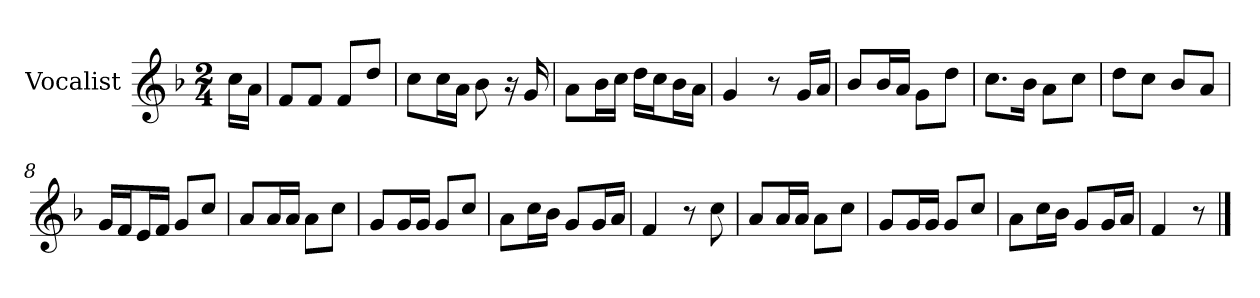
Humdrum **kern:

**kern
*part1
*staff1
*I"Vocalist
*k[b-]
*F:
*M2/4
=
16ccLL
16aJJ
=1
8fL
8fJ
8fL
8ddJ
=2
8ccL
16ccL
16aJJ
8b-
16r
16g
=3
8aL
16b-L
16ccJJ
16ddLL
16ccJ
16b-L
16aJJ
=4
4g
8r
16gLL
16aJJ
=5
8b-L
16b-L
16aJJ
8gL
8ddJ
=6
8.ccL
16b-Jk
8aL
8ccJ
=7
8ddL
8ccJ
8b-L
8aJ
=8
16gLL
16fJ
16eL
16fJJ
8gL
8ccJ
=9
8aL
16aL
16aJJ
8aL
8ccJ
=10
8gL
16gL
16gJJ
8gL
8ccJ
=11
8aL
16ccL
16b-JJ
8gL
16gL
16aJJ
=12
4f
8r
8cc
=13
8aL
16aL
16aJJ
8aL
8ccJ
=14
8gL
16gL
16gJJ
8gL
8ccJ
=15
8aL
16ccL
16b-JJ
8gL
16gL
16aJJ
=16
4f
8r
==
*-
